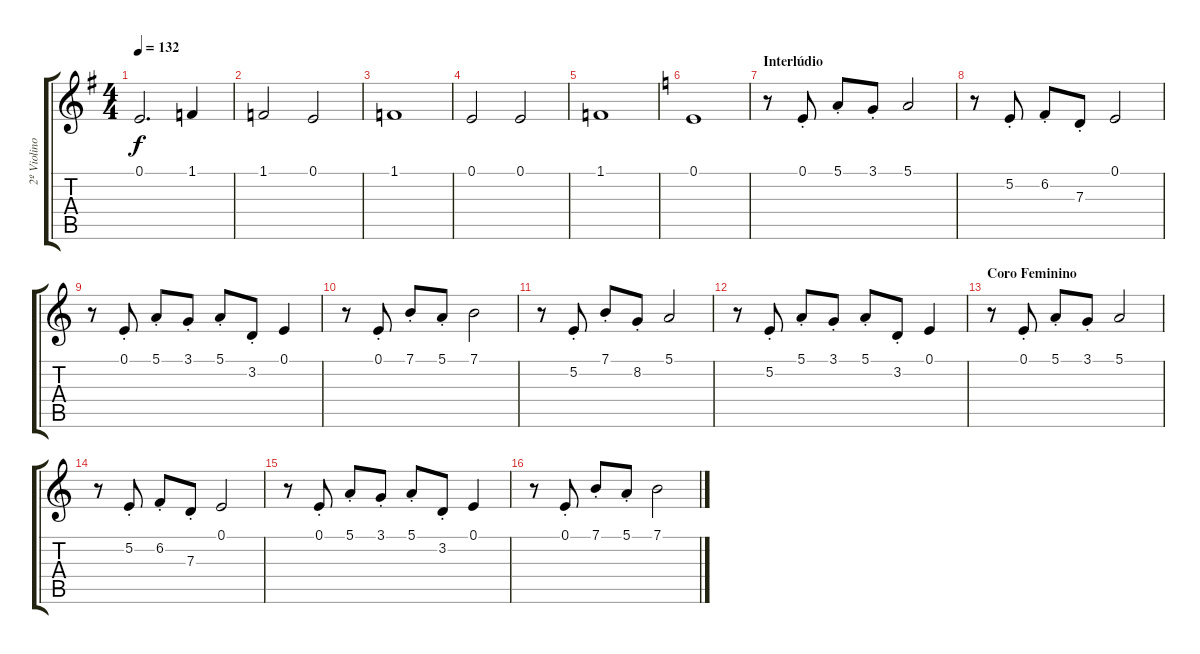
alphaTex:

\track ("2º Violino" "2º Violino") {instrument violin}
\staff {score tabs}
\tuning (E4 B3 G3 D3 A2 E2) {hide}
\ts (4 4)
\tempo 132
\clef g2
\ks g
0.1.2{d dy f} 1.1.4 |
1.1.2 0.1.2 |
1.1.1 |
0.1.2 0.1.2 |
1.1.1 |
\ks aminor
0.1.1 |
\section ("" "Interlúdio")
r.8 0.1{st}.8 5.1{st}.8 3.1{st}.8 5.1.2 |
r.8 5.2{st}.8 6.2{st}.8 7.3{st}.8 0.1.2 |
r.8 0.1{st}.8 5.1{st}.8 3.1{st}.8 5.1{st}.8 3.2{st}.8 0.1.4 |
r.8 0.1{st}.8 7.1{st}.8 5.1{st}.8 7.1.2 |
r.8 5.2{st}.8 7.1{st}.8 8.2{st}.8 5.1.2 |
r.8 5.2{st}.8 5.1{st}.8 3.1{st}.8 5.1{st}.8 3.2{st}.8 0.1.4 |
\section ("" "Coro Feminino")
r.8 0.1{st}.8 5.1{st}.8 3.1{st}.8 5.1.2 |
r.8 5.2{st}.8 6.2{st}.8 7.3{st}.8 0.1.2 |
r.8 0.1{st}.8 5.1{st}.8 3.1{st}.8 5.1{st}.8 3.2{st}.8 0.1.4 |
r.8 0.1{st}.8 7.1{st}.8 5.1{st}.8 7.1.2
